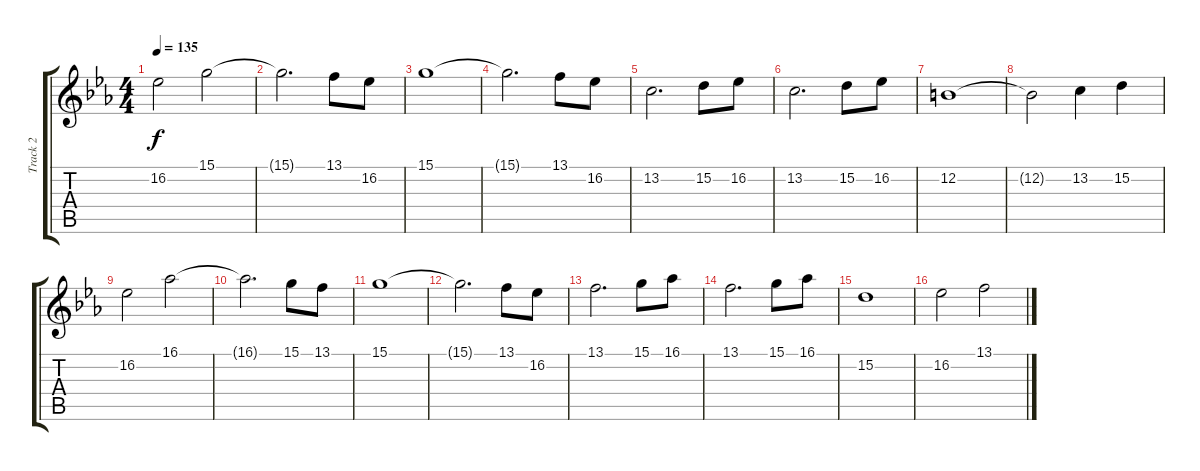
\track ("Track 2" "Track 2") {instrument flute}
\staff {score tabs}
\tuning (E4 B3 G3 D3 A2 E2) {hide}
\ts (4 4)
\tempo 135
\clef g2
\ks cminor
16.2.2{dy f} 15.1.2 |
15.1{t}.2{d} 13.1.8 16.2.8 |
15.1.1 |
15.1{t}.2{d} 13.1.8 16.2.8 |
13.2.2{d} 15.2.8 16.2.8 |
13.2.2{d} 15.2.8 16.2.8 |
12.2.1 |
12.2{t}.2 13.2.4 15.2.4 |
16.2.2 16.1.2 |
16.1{t}.2{d} 15.1.8 13.1.8 |
15.1.1 |
15.1{t}.2{d} 13.1.8 16.2.8 |
13.1.2{d} 15.1.8 16.1.8 |
13.1.2{d} 15.1.8 16.1.8 |
15.2.1 |
16.2.2 13.1.2
